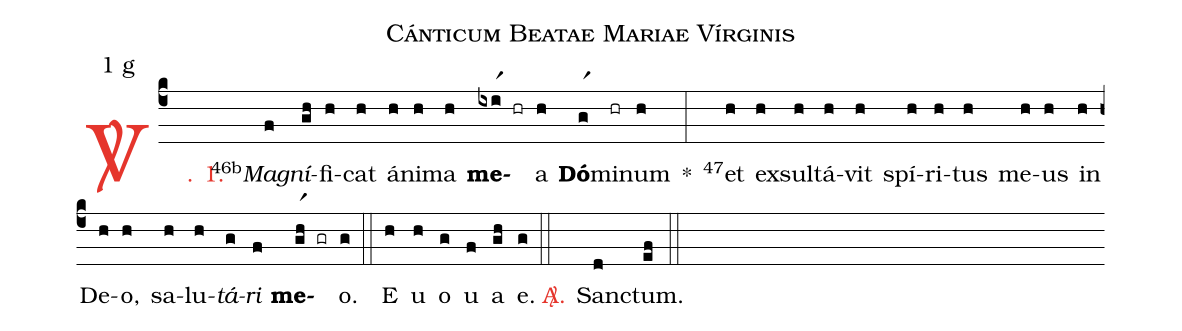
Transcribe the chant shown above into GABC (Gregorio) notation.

name: Cánticum Beatae Mariae Vírginis;
mode: 1;
mode-differentia: g;
%%
(c4)

<c><sp>V/</sp>. 1.</c>() <v>\VSup{46b}</v><i>Ma</i>(f)<i>gní</i>(gh)fi(h)cat(h) á(h)ni(h)ma(h) <b>me</b>(ixir1 hr)a(h) <b>Dó</b>(gr1)mi(hr)num(h) *(:) <v>\VSup{47}</v>et(h) ex(h)sul(h)tá(h)vit(h) spí(h)ri(h)tus(h) me(h)us(h) in(h) De(h)o,(h) sa(h)lu(h)<i>tá</i>(g)<i>ri</i>(f) <b>me</b>(gr1h gr)o.(g) (::)

<eu>E(h) u(h) o(g) u(f) a(gh) e.</eu>(g) (::)

<nlba><c><sp>A/</sp>.</c>() Sanc</nlba>(d)tum.(ef) (::)
